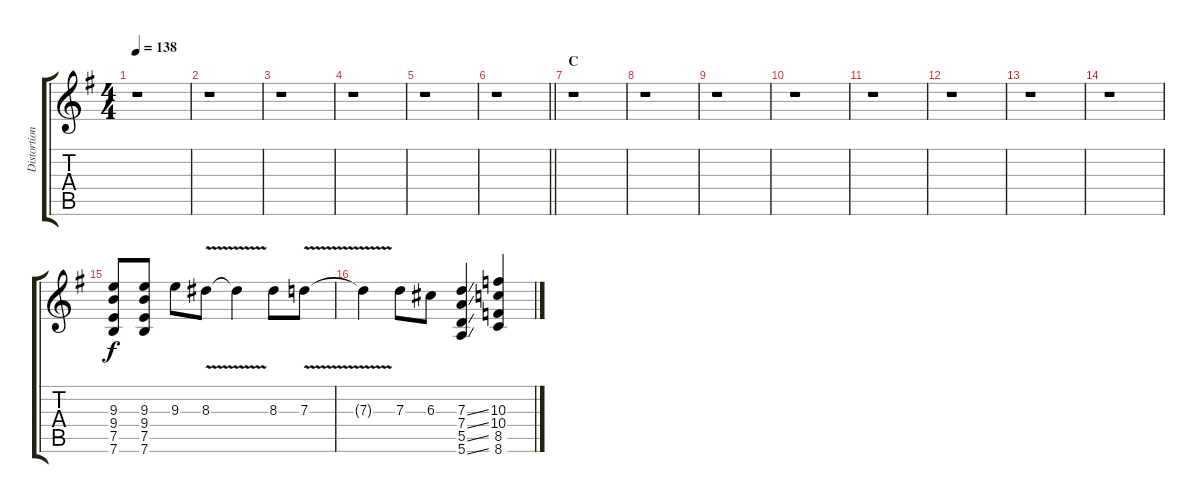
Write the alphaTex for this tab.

\track ("Distortion 6" "Distortion") {instrument distortionguitar}
\staff {score tabs}
\tuning (E4 B3 G3 D3 A2 E2) {hide}
\ts (4 4)
\tempo 138
\clef g2
\ks g
r.1{dy f} |
r.1 |
r.1 |
r.1 |
r.1 |
\barLineRight lightlight
r.1 |
\section ("" "C")
r.1 |
r.1 |
r.1 |
r.1 |
r.1 |
r.1 |
r.1 |
r.1 |
(9.3 9.4 7.5 7.6).8 (9.3 9.4 7.5 7.6).8 9.3.8 8.3{v}.8 8.3{t}.4 8.3.8 7.3{v}.8 |
7.3{v t}.4 7.3.8 6.3.8 (7.3{ss} 7.4{ss} 5.5{ss} 5.6{ss}).4 (10.3 10.4 8.5 8.6).4
